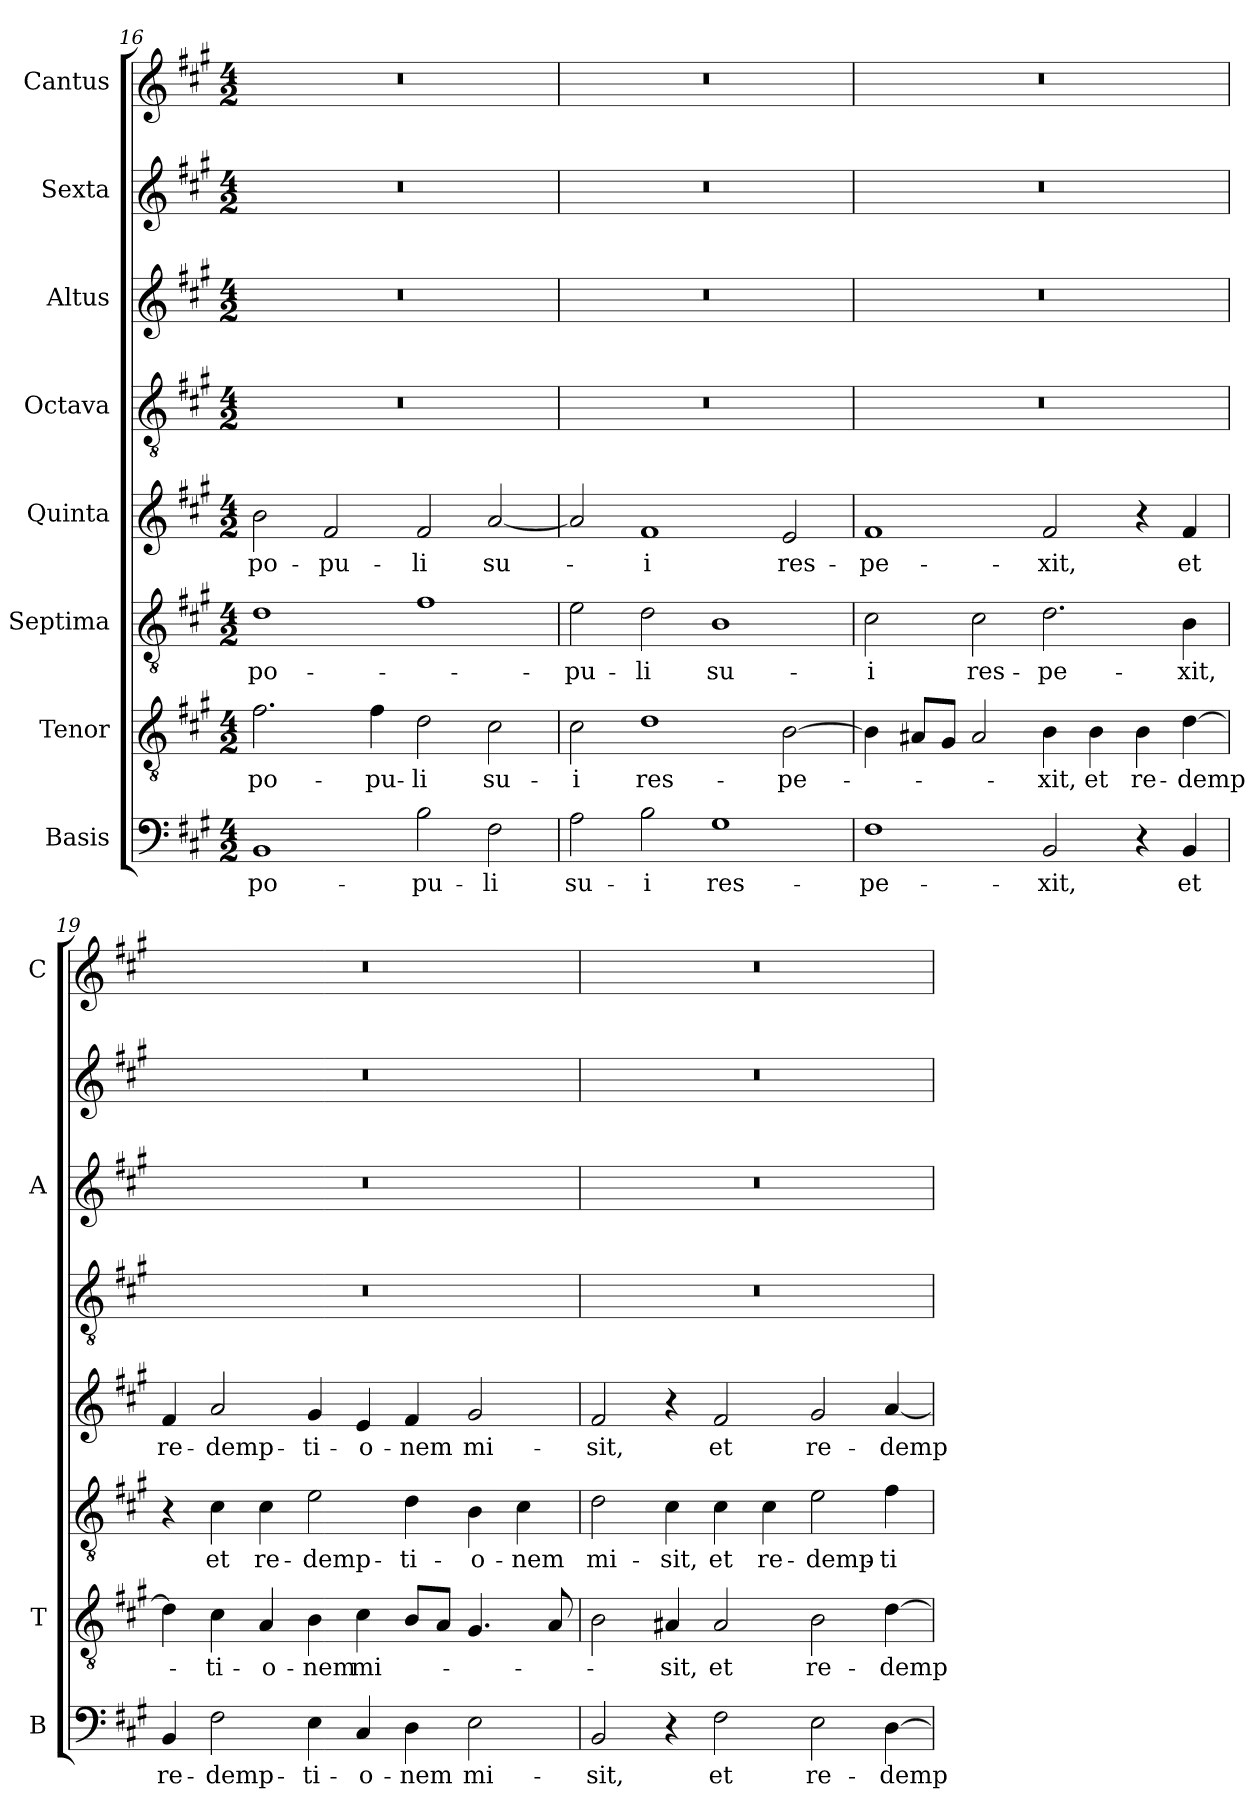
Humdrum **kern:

**kern	**text	**kern	**text	**kern	**text	**kern	**text	**kern	**kern	**kern	**kern
*part8	*part8	*part7	*part7	*part6	*part6	*part5	*part5	*part4	*part3	*part2	*part1
*staff8	*staff8	*staff7	*staff7	*staff6	*staff6	*staff5	*staff5	*staff4	*staff3	*staff2	*staff1
*I"Basis	*	*I"Tenor	*	*I"Septima	*	*I"Quinta	*	*I"Octava	*I"Altus	*I"Sexta	*I"Cantus
*I'B	*	*I'T	*	*	*	*	*	*	*I'A	*	*I'C
*clefF4	*	*clefGv2	*	*clefGv2	*	*clefG2	*	*clefGv2	*clefG2	*clefG2	*clefG2
*k[f#c#g#]	*	*k[f#c#g#]	*	*k[f#c#g#]	*	*k[f#c#g#]	*	*k[f#c#g#]	*k[f#c#g#]	*k[f#c#g#]	*k[f#c#g#]
*A:	*	*A:	*	*A:	*	*A:	*	*A:	*A:	*A:	*A:
*M4/2	*	*M4/2	*	*M4/2	*	*M4/2	*	*M4/2	*M4/2	*M4/2	*M4/2
=16	=16	=16	=16	=16	=16	=16	=16	=16	=16	=16	=16
!	!LO:LY:b	!	!LO:LY:b	!	!LO:LY:b	!	!LO:LY:b	!	!	!	!
1BB	po-	2.f#\	po-	1d	po-	2b\	po-	0r	0r	0r	0r
!	!	!	!	!	!	!	!LO:LY:b	!	!	!	!
.	.	.	.	.	.	2f#/	-pu-	.	.	.	.
!	!	!	!LO:LY:b	!	!	!	!	!	!	!	!
.	.	4f#\	-pu-	.	.	.	.	.	.	.	.
!	!LO:LY:b	!	!LO:LY:b	!	!	!	!LO:LY:b	!	!	!	!
2B\	-pu-	2d\	-li	1f#	.	2f#/	-li	.	.	.	.
!	!LO:LY:b	!	!LO:LY:b	!	!	!	!LO:LY:b	!	!	!	!
2F#\	-li	2c#\	su-	.	.	[2a/	su-	.	.	.	.
=17	=17	=17	=17	=17	=17	=17	=17	=17	=17	=17	=17
!	!LO:LY:b	!	!LO:LY:b	!	!LO:LY:b	!	!	!	!	!	!
2A\	su-	2c#\	-i	2e\	-pu-	2a/]	.	0r	0r	0r	0r
!	!LO:LY:b	!	!LO:LY:b	!	!LO:LY:b	!	!LO:LY:b	!	!	!	!
2B\	-i	1d	res-	2d\	-li	1f#	-i	.	.	.	.
!	!LO:LY:b	!	!	!	!LO:LY:b	!	!	!	!	!	!
1G#	res-	.	.	1B	su-	.	.	.	.	.	.
!	!	!	!LO:LY:b	!	!	!	!LO:LY:b	!	!	!	!
.	.	[2B\	-pe-	.	.	2e/	res-	.	.	.	.
=18	=18	=18	=18	=18	=18	=18	=18	=18	=18	=18	=18
!	!LO:LY:b	!	!	!	!LO:LY:b	!	!LO:LY:b	!	!	!	!
1F#	-pe-	4B\]	.	2c#\	-i	1f#	-pe-	0r	0r	0r	0r
.	.	8A#X/L	.	.	.	.	.	.	.	.	.
.	.	8G#/J	.	.	.	.	.	.	.	.	.
!	!	!	!	!	!LO:LY:b	!	!	!	!	!	!
.	.	2A#/	.	2c#\	res-	.	.	.	.	.	.
!	!LO:LY:b	!	!LO:LY:b	!	!LO:LY:b	!	!LO:LY:b	!	!	!	!
2BB/	-xit,	4B\	-xit,	2.d\	-pe-	2f#/	-xit,	.	.	.	.
!	!	!	!LO:LY:b	!	!	!	!	!	!	!	!
.	.	4B\	et	.	.	.	.	.	.	.	.
!	!	!	!LO:LY:b	!	!	!	!	!	!	!	!
4r	.	4B\	re-	.	.	4r	.	.	.	.	.
!	!LO:LY:b	!	!LO:LY:b	!	!LO:LY:b	!	!LO:LY:b	!	!	!	!
4BB/	et	[4d\	-demp-	4B\	-xit,	4f#/	et	.	.	.	.
!!LO:LB:g=z
=19	=19	=19	=19	=19	=19	=19	=19	=19	=19	=19	=19
!	!LO:LY:b	!	!	!	!	!	!LO:LY:b	!	!	!	!
4BB/	re-	4d\]	.	4r	.	4f#/	re-	0r	0r	0r	0r
!	!LO:LY:b	!	!LO:LY:b	!	!LO:LY:b	!	!LO:LY:b	!	!	!	!
2F#\	-demp-	4c#\	-ti-	4c#\	et	2a/	-demp-	.	.	.	.
!	!	!	!LO:LY:b	!	!LO:LY:b	!	!	!	!	!	!
.	.	4A/	-o-	4c#\	re-	.	.	.	.	.	.
!	!LO:LY:b	!	!LO:LY:b	!	!LO:LY:b	!	!LO:LY:b	!	!	!	!
4E\	-ti-	4B\	-nem	2e\	-demp-	4g#/	-ti-	.	.	.	.
!	!LO:LY:b	!	!LO:LY:b	!	!	!	!LO:LY:b	!	!	!	!
4C#/	-o-	4c#\	mi-	.	.	4e/	-o-	.	.	.	.
!	!LO:LY:b	!	!	!	!LO:LY:b	!	!LO:LY:b	!	!	!	!
4D\	-nem	8B/L	.	4d\	-ti-	4f#/	-nem	.	.	.	.
.	.	8A/J	.	.	.	.	.	.	.	.	.
!	!LO:LY:b	!	!	!	!LO:LY:b	!	!LO:LY:b	!	!	!	!
2E\	mi-	4.G#/	.	4B\	-o-	2g#/	mi-	.	.	.	.
!	!	!	!	!	!LO:LY:b	!	!	!	!	!	!
.	.	.	.	4c#\	-nem	.	.	.	.	.	.
.	.	8A/	.	.	.	.	.	.	.	.	.
=20	=20	=20	=20	=20	=20	=20	=20	=20	=20	=20	=20
!	!LO:LY:b	!	!	!	!LO:LY:b	!	!LO:LY:b	!	!	!	!
2BB/	-sit,	2B\	.	2d\	mi-	2f#/	-sit,	0r	0r	0r	0r
!	!	!	!LO:LY:b	!	!LO:LY:b	!	!	!	!	!	!
4r	.	4A#X/	-sit,	4c#\	-sit,	4r	.	.	.	.	.
!	!LO:LY:b	!	!LO:LY:b	!	!LO:LY:b	!	!LO:LY:b	!	!	!	!
2F#\	et	2A#/	et	4c#\	et	2f#/	et	.	.	.	.
!	!	!	!	!	!LO:LY:b	!	!	!	!	!	!
.	.	.	.	4c#\	re-	.	.	.	.	.	.
!	!LO:LY:b	!	!LO:LY:b	!	!LO:LY:b	!	!LO:LY:b	!	!	!	!
2E\	re-	2B\	re-	2e\	-demp-	2g#/	re-	.	.	.	.
!	!LO:LY:b	!	!LO:LY:b	!	!LO:LY:b	!	!LO:LY:b	!	!	!	!
[4D\	-demp-	[4d\	-demp-	4f#\	-ti-	[4a/	-demp-	.	.	.	.
=	=	=	=	=	=	=	=	=	=	=	=
*-	*-	*-	*-	*-	*-	*-	*-	*-	*-	*-	*-
